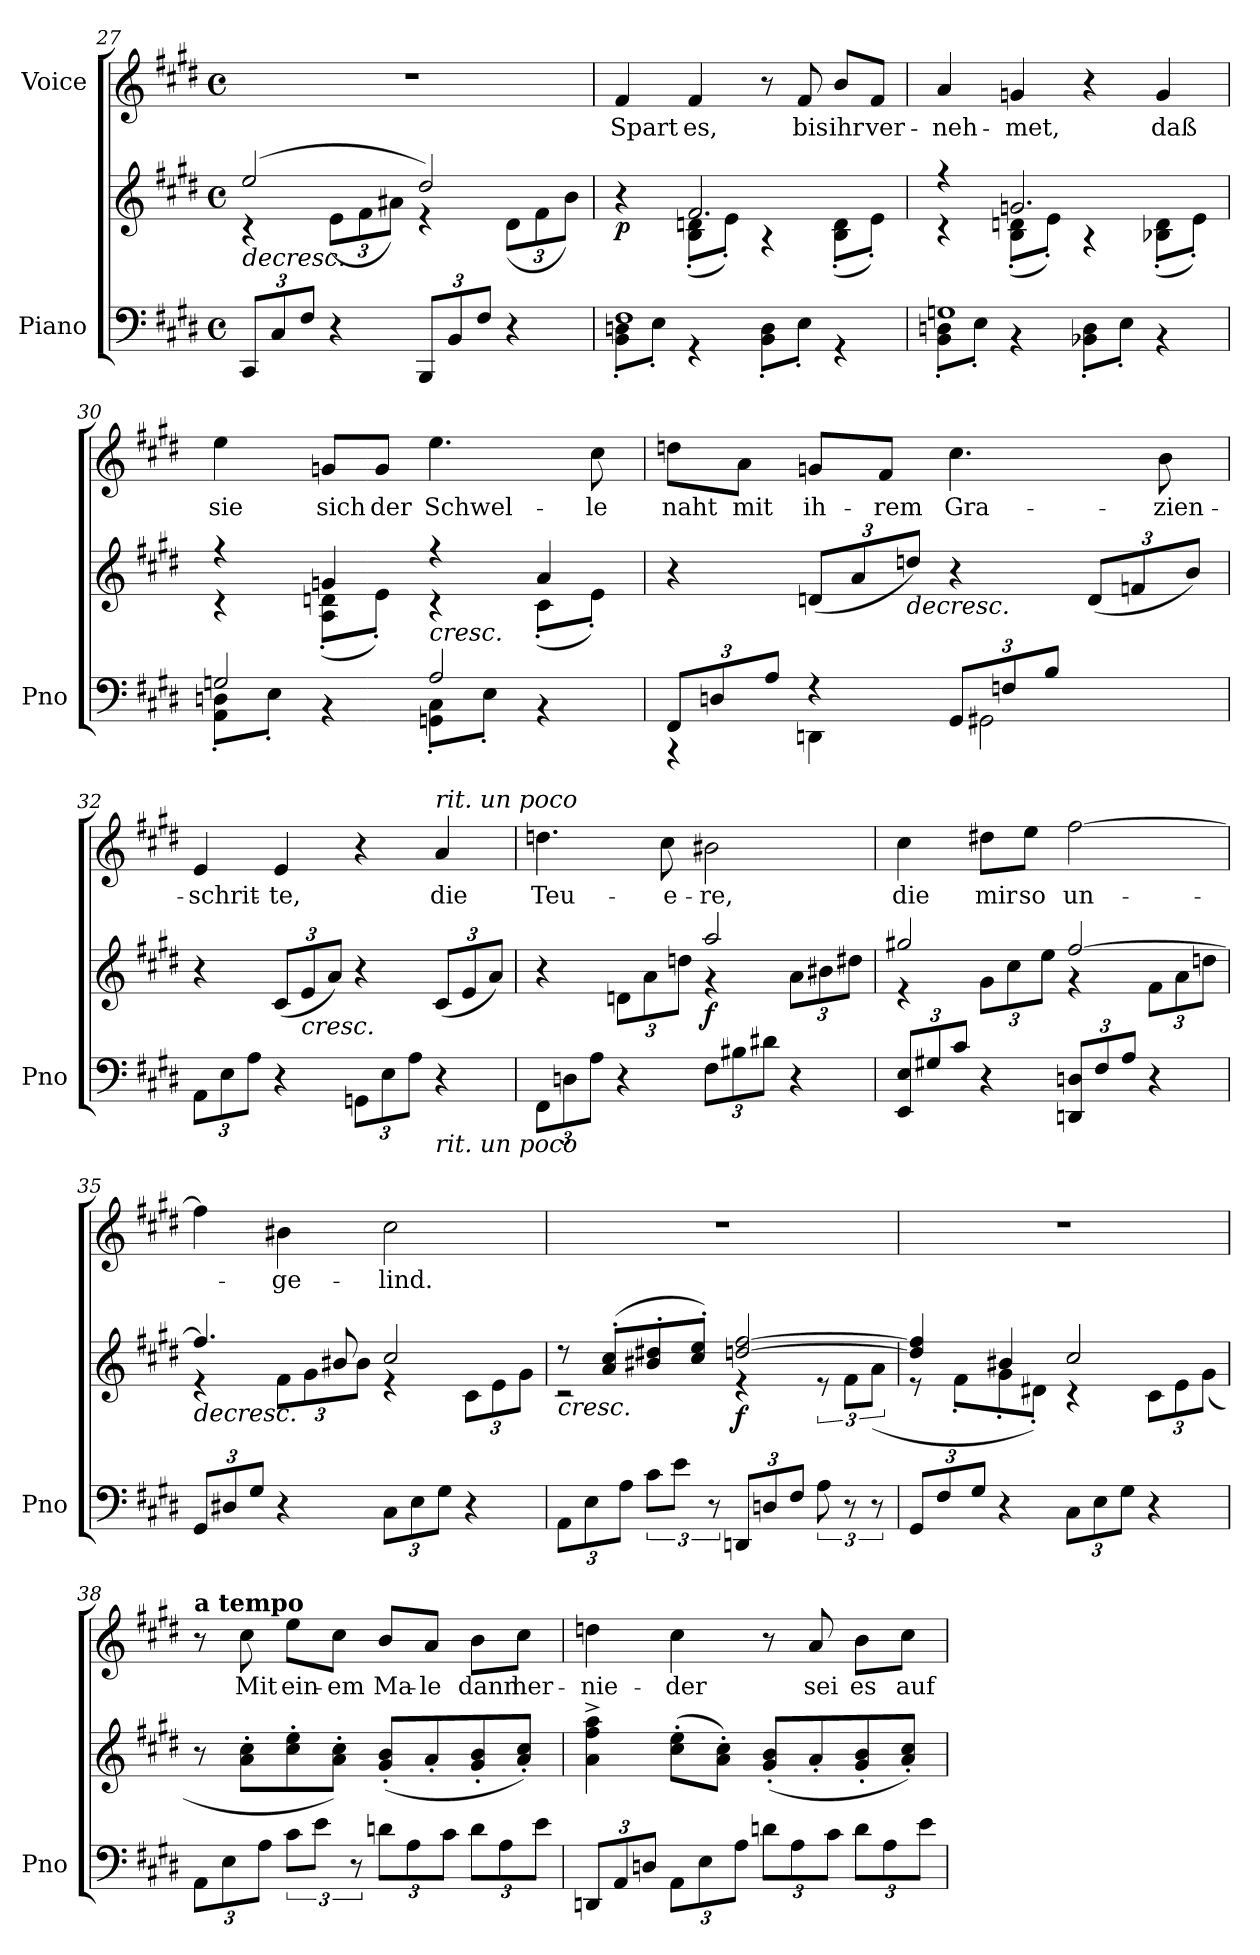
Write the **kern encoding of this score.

**kern	**kern	**dynam	**kern	**text
*part2	*part2	*part2	*part1	*part1
*staff3	*staff2	*staff2/3	*staff1	*staff1
*I"Piano	*	*	*I"Voice	*
*I'Pno	*	*	*	*
*clefF4	*clefG2	*	*clefG2	*
*k[f#c#g#d#]	*k[f#c#g#d#]	*	*k[f#c#g#d#]	*
*M4/4	*M4/4	*	*M4/4	*
*met(c)	*met(c)	*	*met(c)	*
*Xbrackettup	*	*	*	*
=27	=27	=27	=27	=27
!	!	!LO:HP:b	!	!
*	*^	*	*	*
12CC#/L	(2ee/	4r	>	1r	.
12C#/	.	.	.	.	.
12F#/J	.	.	.	.	.
*	*	*Xbrackettup	*	*	*
4r	.	(12e\L	.	.	.
.	.	12f#\	.	.	.
.	.	12a#X\J)	.	.	.
12BBB/L	2dd#/)	4r	.	.	.
12BB/	.	.	.	.	.
12F#/J	.	.	.	.	.
4r	.	(12d#\L	.	.	.
.	.	12f#\	.	.	.
.	.	12b\J)	.	.	.
!!LO:LB:g=z
=28	=28	=28	=28	=28	=28
*^	*	*	*	*	*
!	!	!	!	!LO:DY:b	!	!LO:LY:b
1F#	8BB\' 8Dn\'L	4r	4ryy	p	4f#/	Spart
.	8E'\J	.	.	.	.	.
!	!	!	!	!	!	!LO:LY:b
.	4r	2.f#/	(8B\' 8dn\'L	.	4f#/	es,
.	.	.	8e'\J)	.	.	.
.	8BB\' 8D\'L	.	4r	.	8r	.
!	!	!	!	!	!	!LO:LY:b
.	8E'\J	.	.	.	8f#/	bis
!	!	!	!	!	!	!LO:LY:b
.	4r	.	(8B\' 8d\'L	.	8b/L	ihr
!	!	!	!	!	!	!LO:LY:b
.	.	.	8e'\J)	.	8f#/J	ver-
=29	=29	=29	=29	=29	=29	=29
!	!	!	!	!	!	!LO:LY:b
1Gn	8BB\' 8Dn\'L	4r	4r	.	4a/	-neh-
.	8E'\J	.	.	.	.	.
!	!	!	!	!	!	!LO:LY:b
.	4r	2.gn/	(8B\' 8dn\'L	.	4gn/	-met,
.	.	.	8e'\J)	.	.	.
.	8BB-X\' 8D\'L	.	4r	.	4r	.
.	8E'\J	.	.	.	.	.
!	!	!	!	!	!	!LO:LY:b
.	4r	.	(8B-X\' 8d\'L	.	4g/	daß
.	.	.	8e'\J)	.	.	.
!!LO:LB:g=z
=30	=30	=30	=30	=30	=30	=30
!	!	!	!	!	!	!LO:LY:b
2Gn/	8AA\' 8Dn\'L	4r	4r	.	4ee\	sie
.	8E'\J	.	.	.	.	.
!	!	!	!	!	!	!LO:LY:b
.	4r	4gn/	(8A\' 8dn\'L	.	8gn/L	sich
!	!	!	!	!	!	!LO:LY:b
.	.	.	8e'\J)	.	8g/J	der
!	!	!	!	!LO:HP:b	!	!LO:LY:b
2A/	8GGn\' 8C#\'L	4r	4r	<	4.ee\	Schwel-
.	8E'\J	.	.	.	.	.
.	4r	4a/	(8c#'\L	.	.	.
!	!	!	!	!	!	!LO:LY:b
.	.	.	8e'\J)	.	8cc#\	-le
=31	=31	=31	=31	=31	=31	=31
!	!	!	!	!	!	!LO:LY:b
*	*	*v	*v	*	*	*
12FF#/L	4r	4r	.	8ddn\L	naht
12Dn/	.	.	.	.	.
!	!	!	!	!	!LO:LY:b
.	.	.	.	8a\J	mit
12A/J	.	.	.	.	.
!	!	!	!	!	!LO:LY:b
4r	4DDn\	(12dn/L	.	8gn/L	ih-
.	.	12a/	]	.	.
!	!	!	!	!	!LO:LY:b
.	.	.	.	8f#/J	-rem
!	!	!	!LO:HP:b	!	!
.	.	12ddn/J)	>	.	.
!	!	!	!	!	!LO:LY:b
12GG#/L	2GG#X\	4r	.	4.cc#\	Gra-
12Fn/	.	.	.	.	.
12B/J	.	.	.	.	.
4ryy	.	(12d/L	.	.	.
.	.	12fn/	.	.	.
!	!	!	!	!	!LO:LY:b
.	.	.	.	8b\	-zien-
.	.	12b/J)	.	.	.
*v	*v	*	*	*	*
.	.	[	.	.
!!LO:LB:g=z
=32	=32	=32	=32	=32
!	!	!	!	!LO:LY:b
12AA\L	4r	.	4e/	-schrit-
12E\	.	.	.	.
12A\J	.	.	.	.
!	!	!	!	!LO:LY:b
4r	(12c#/L	.	4e/	-te,
!	!	!LO:HP:b	!	!
.	12e/	<	.	.
.	12a/J)	.	.	.
12GGn\L	4r	.	4r	.
12E\	.	.	.	.
12A\J	.	.	.	.
!	!	!	!LO:TX:a:i:t=rit. un poco	!
!LO:TX:b:i:t=rit. un poco	!	!	!	!
!	!	!	!	!LO:LY:b
4r	(12c#/L	.	4a/	die
.	12e/	.	.	.
.	12a/J)	.	.	.
=33	=33	=33	=33	=33
*	*^	*	*	*
!	!	!	!	!	!LO:LY:b
12FF#\L	2ryy	4r	.	4.ddn\	Teu-
12Dn\	.	.	.	.	.
12A\J	.	.	.	.	.
4r	.	12dn\L	.	.	.
.	.	12a\	.	.	.
!	!	!	!	!	!LO:LY:b
.	.	.	.	8cc#\	-e-
.	.	12ddn\J	]	.	.
!	!	!	!LO:DY:b	!	!LO:LY:b
12F#\L	2aa/	4r	f	2b#X\	-re,
12B#X\	.	.	.	.	.
12d#X\J	.	.	.	.	.
4r	.	12a\L	.	.	.
.	.	12b#X\	.	.	.
.	.	12dd#X\J	.	.	.
!!LO:PB:g=z
=34	=34	=34	=34	=34	=34
!	!	!	!	!	!LO:LY:b
12EE/ 12E/L	2gg#X/	4r	.	4cc#\	die
12G#X/	.	.	.	.	.
12c#/J	.	.	.	.	.
!	!	!	!	!	!LO:LY:b
4r	.	12g#\L	.	8dd#X\L	mir
.	.	12cc#\	.	.	.
!	!	!	!	!	!LO:LY:b
.	.	.	.	8ee\J	so
.	.	12ee\J	.	.	.
!	!	!	!	!	!LO:LY:b
12DDn/ 12Dn/L	[2ff#/	4r	.	[2ff#\	un-
12F#/	.	.	.	.	.
12A/J	.	.	.	.	.
4r	.	12f#\L	.	.	.
.	.	12a\	.	.	.
.	.	12ddn\J	.	.	.
=35	=35	=35	=35	=35	=35
!	!	!	!LO:HP:b	!	!
12GG#/L	4.ff#/]	4r	>	4ff#\]	.
12D#X/	.	.	.	.	.
12G#/J	.	.	.	.	.
!	!	!	!	!	!LO:LY:b
4r	.	12f#\L	.	4b#X\	-ge-
.	.	12g#\	.	.	.
.	8b#X/	.	.	.	.
.	.	12b#\J	.	.	.
!	!	!	!	!	!LO:LY:b
12C#\L	2cc#/	4r	.	2cc#\	-lind.
12E\	.	.	.	.	.
12G#\J	.	.	.	.	.
4r	.	12c#\L	.	.	.
.	.	12e\	.	.	.
.	.	12g#\J	.	.	.
*	*v	*v	*	*	*
.	.	[	.	.
!!LO:LB:g=z
=36	=36	=36	=36	=36
!	!	!LO:HP:b	!	!
*	*^	*	*	*
12AA\L	8r	2r	<	1r	.
12E\	.	.	.	.	.
.	(8a/' 8cc#/'L	.	.	.	.
12A\J	.	.	.	.	.
*brackettup	*	*	*	*	*
12c#\L	8b#X/' 8dd#X/'	.	.	.	.
12e\J	.	.	.	.	.
.	8cc#/' 8ee/'J)	.	.	.	.
12r	.	.	.	.	.
!	!	!	!LO:DY:n=1:b	!	!
(12DDn/L	[2ddn/ [2ff#/	4r	] f	.	.
12Dn/	.	.	.	.	.
12F#/J	.	.	.	.	.
*	*	*brackettup	*	*	*
12A\	.	12r	.	.	.
12r	.	12f#\L	.	.	.
12r	.	(12a\J	.	.	.
!!LO:LB:g=z
=37	=37	=37	=37	=37	=37
12GG#/L	4ddn/] 4ff#/]	8r	.	1r	.
12F#/	.	.	.	.	.
.	.	8f#'\L	.	.	.
12G#/J	.	.	.	.	.
4r	4b#X/	8g#'\	.	.	.
.	.	8d#X'\J)	[	.	.
*Xbrackettup	*	*	*	*	*
(12C#\L	2cc#/	4r	.	.	.
12E\	.	.	.	.	.
12G#\J	.	.	.	.	.
*	*	*Xbrackettup	*	*	*
4r	.	12c#\L	.	.	.
.	.	12e\	.	.	.
.	.	(12g#\J	.	.	.
=38	=38	=38	=38	=38	=38
!	!	!	!	!LO:TX:a:B:t=a tempo	!
*	*v	*v	*	*	*
12AA\L	8r	.	8r	.
12E\	.	.	.	.
!	!	!LO:DY:b	!	!LO:LY:b
!	!	!LO:DY:n=1:b	!	!
.	8a\' 8cc#\'L	other-dynamics f	8cc#\	Mit
12A\J	.	.	.	.
*brackettup	*	*	*	*
!	!	!	!	!LO:LY:b
12c#\L	8cc#\' 8ee\'	.	8ee\L	ein-
12e\J	.	.	.	.
!	!	!	!	!LO:LY:b
.	8a\' 8cc#\'J)	.	8cc#\J	-em
12r	.	.	.	.
*Xbrackettup	*	*	*	*
!	!	!	!	!LO:LY:b
12dn\L	(8g#/' 8b/'L	.	8b/L	Ma-
12A\	.	.	.	.
!	!	!	!	!LO:LY:b
.	8a'/	.	8a/J	-le
12c#\J	.	.	.	.
!	!	!	!	!LO:LY:b
12d\L	8g#/' 8b/'	.	8b\L	dann
12A\	.	.	.	.
!	!	!	!	!LO:LY:b
.	8a/' 8cc#/'J)	.	8cc#\J	her-
12e\J	.	.	.	.
!!LO:LB:g=z
=39	=39	=39	=39	=39
*brackettup	*	*	*	*
!	!	!	!	!LO:LY:b
12DDn/L	4a\^ 4ff#\^ 4aa\^	.	4ddn\	-nie-
12AA/	.	.	.	.
12Dn/J	.	.	.	.
*Xbrackettup	*	*	*	*
!	!	!	!	!LO:LY:b
12AA\L	(8cc#\' 8ee\'L	.	4cc#\	-der
12E\	.	.	.	.
.	8a\' 8cc#\'J)	.	.	.
12A\J	.	.	.	.
12dn\L	(8g#/' 8b/'L	.	8r	.
12A\	.	.	.	.
!	!	!	!	!LO:LY:b
.	8a'/	.	8a/	sei
12c#\J	.	.	.	.
!	!	!	!	!LO:LY:b
12d\L	8g#/' 8b/'	.	8b\L	es
12A\	.	.	.	.
!	!	!	!	!LO:LY:b
.	8a/' 8cc#/'J)	.	8cc#\J	auf
12e\J	.	.	.	.
=	=	=	=	=
*-	*-	*-	*-	*-
